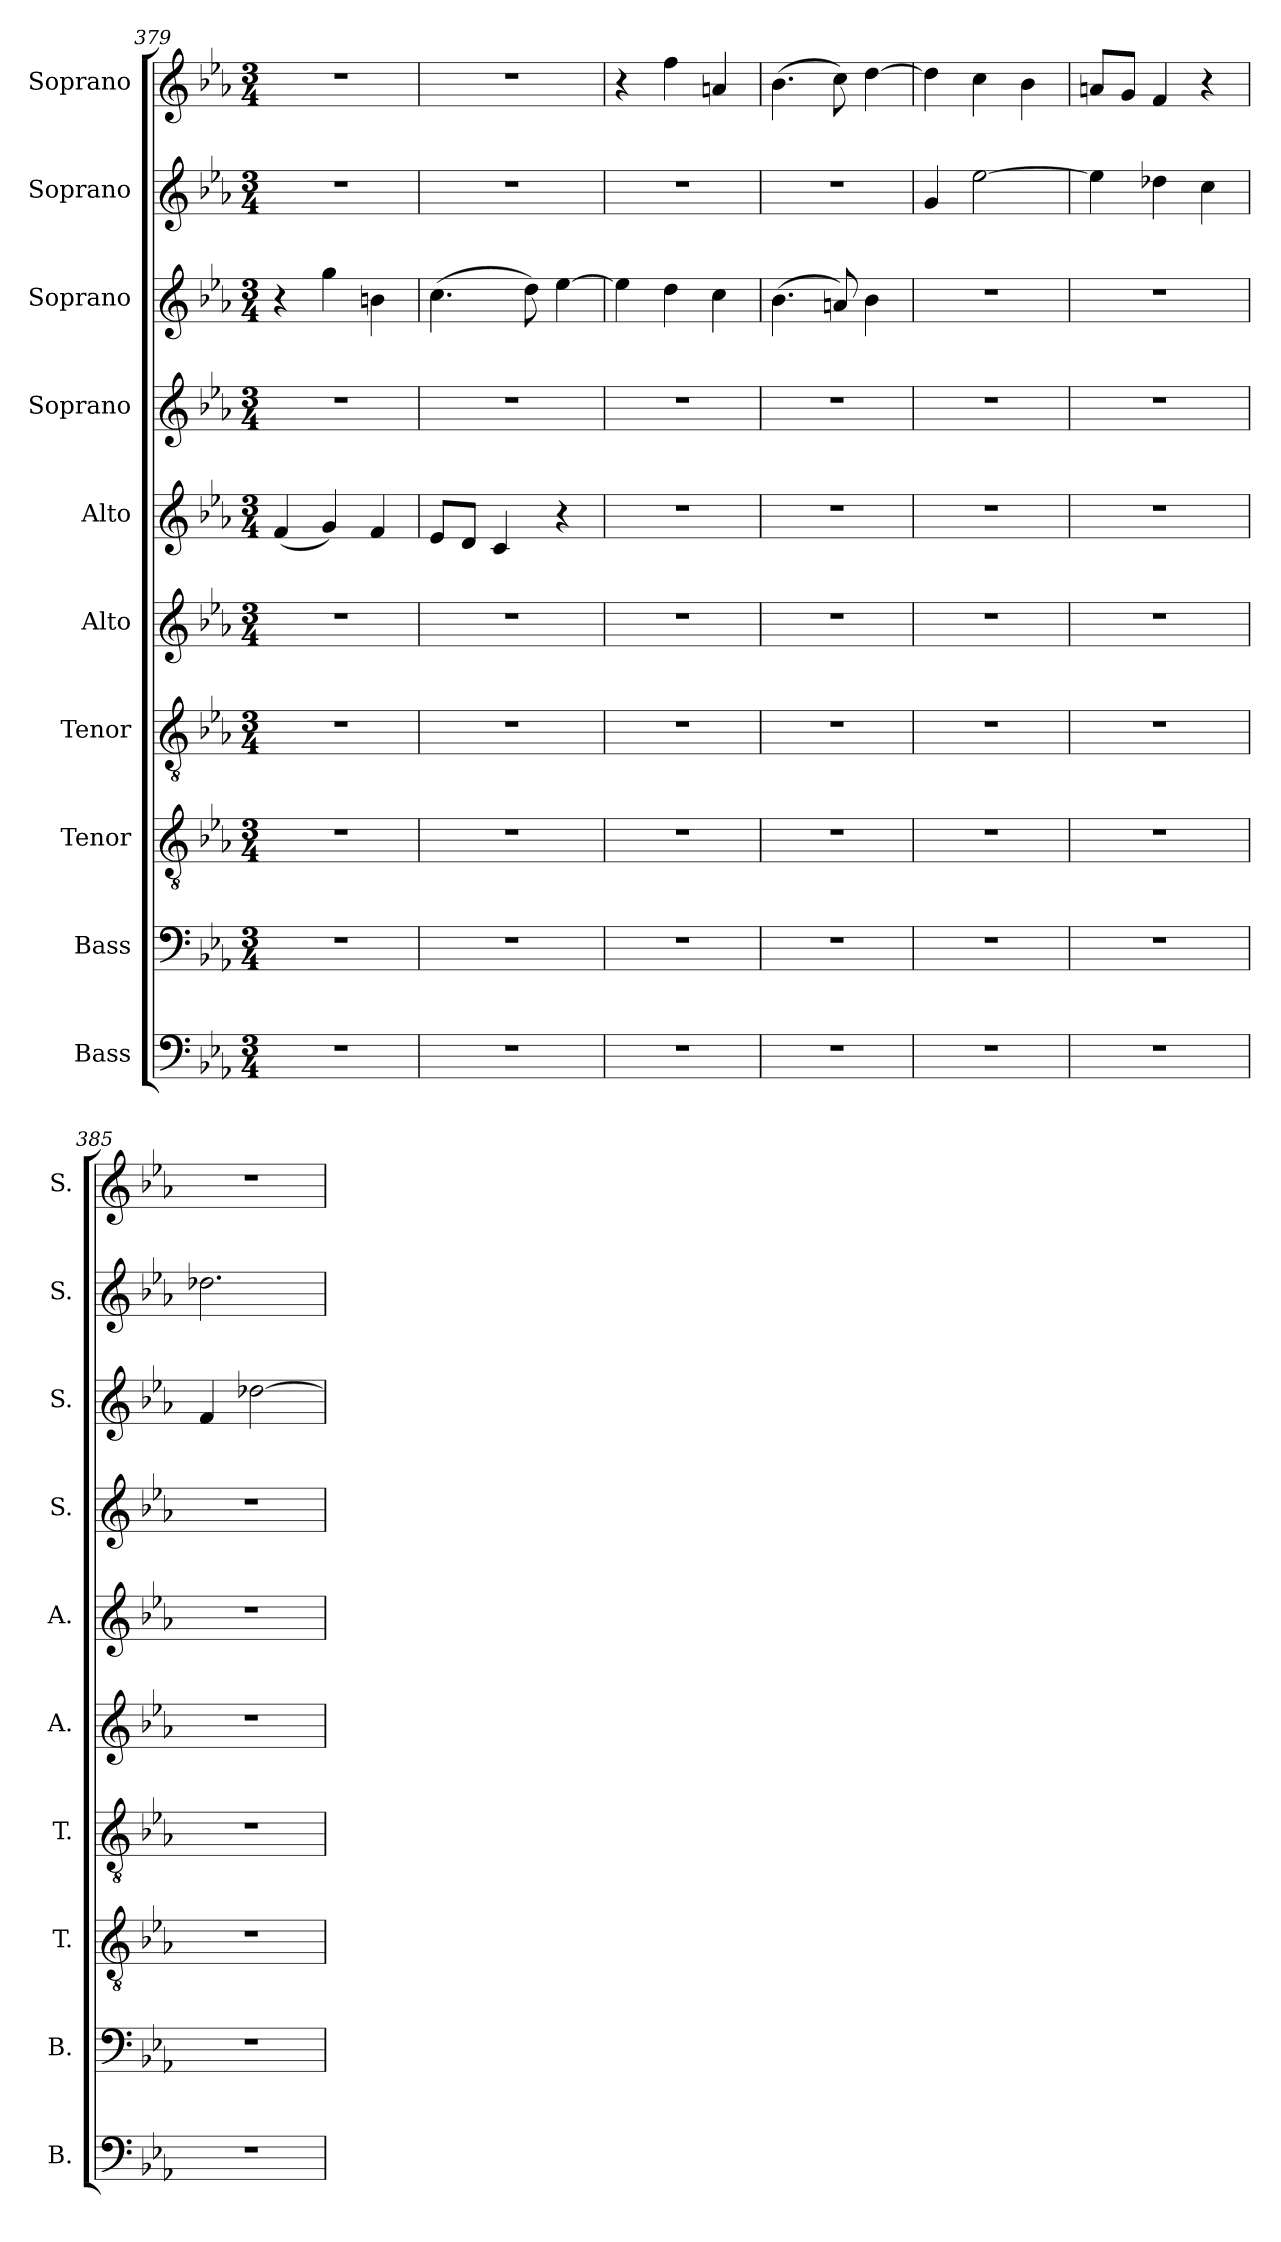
**kern	**kern	**kern	**kern	**kern	**kern	**kern	**kern	**kern	**kern
*part10	*part9	*part8	*part7	*part6	*part5	*part4	*part3	*part2	*part1
*staff10	*staff9	*staff8	*staff7	*staff6	*staff5	*staff4	*staff3	*staff2	*staff1
*I"Bass	*I"Bass	*I"Tenor	*I"Tenor	*I"Alto	*I"Alto	*I"Soprano	*I"Soprano	*I"Soprano	*I"Soprano
*I'B.	*I'B.	*I'T.	*I'T.	*I'A.	*I'A.	*I'S.	*I'S.	*I'S.	*I'S.
*clefF4	*clefF4	*clefGv2	*clefGv2	*clefG2	*clefG2	*clefG2	*clefG2	*clefG2	*clefG2
*k[b-e-a-]	*k[b-e-a-]	*k[b-e-a-]	*k[b-e-a-]	*k[b-e-a-]	*k[b-e-a-]	*k[b-e-a-]	*k[b-e-a-]	*k[b-e-a-]	*k[b-e-a-]
*M3/4	*M3/4	*M3/4	*M3/4	*M3/4	*M3/4	*M3/4	*M3/4	*M3/4	*M3/4
=379	=379	=379	=379	=379	=379	=379	=379	=379	=379
2.r	2.r	2.r	2.r	2.r	(4f/	2.r	4r	2.r	2.r
.	.	.	.	.	4g/)	.	4gg\	.	.
.	.	.	.	.	4f/	.	4bn\	.	.
=380	=380	=380	=380	=380	=380	=380	=380	=380	=380
2.r	2.r	2.r	2.r	2.r	8e-/L	2.r	(4.cc\	2.r	2.r
.	.	.	.	.	8d/J	.	.	.	.
.	.	.	.	.	4c/	.	.	.	.
.	.	.	.	.	.	.	8dd\)	.	.
.	.	.	.	.	4r	.	[4ee-\	.	.
=381	=381	=381	=381	=381	=381	=381	=381	=381	=381
2.r	2.r	2.r	2.r	2.r	2.r	2.r	4ee-\]	2.r	4r
.	.	.	.	.	.	.	4dd\	.	4ff\
.	.	.	.	.	.	.	4cc\	.	4an/
=382	=382	=382	=382	=382	=382	=382	=382	=382	=382
2.r	2.r	2.r	2.r	2.r	2.r	2.r	(4.b-\	2.r	(4.b-\
.	.	.	.	.	.	.	8an/)	.	8cc\)
.	.	.	.	.	.	.	4b-\	.	[4dd\
=383	=383	=383	=383	=383	=383	=383	=383	=383	=383
2.r	2.r	2.r	2.r	2.r	2.r	2.r	2.r	4g/	4dd\]
.	.	.	.	.	.	.	.	[2ee-\	4cc\
.	.	.	.	.	.	.	.	.	4b-\
!!LO:PB:g=z
=384	=384	=384	=384	=384	=384	=384	=384	=384	=384
2.r	2.r	2.r	2.r	2.r	2.r	2.r	2.r	4ee-\]	8an/L
.	.	.	.	.	.	.	.	.	8g/J
.	.	.	.	.	.	.	.	4dd-X\	4f/
.	.	.	.	.	.	.	.	4cc\	4r
=385	=385	=385	=385	=385	=385	=385	=385	=385	=385
2.r	2.r	2.r	2.r	2.r	2.r	2.r	4f/	2.dd-X\	2.r
.	.	.	.	.	.	.	[2dd-X\	.	.
=	=	=	=	=	=	=	=	=	=
*-	*-	*-	*-	*-	*-	*-	*-	*-	*-
